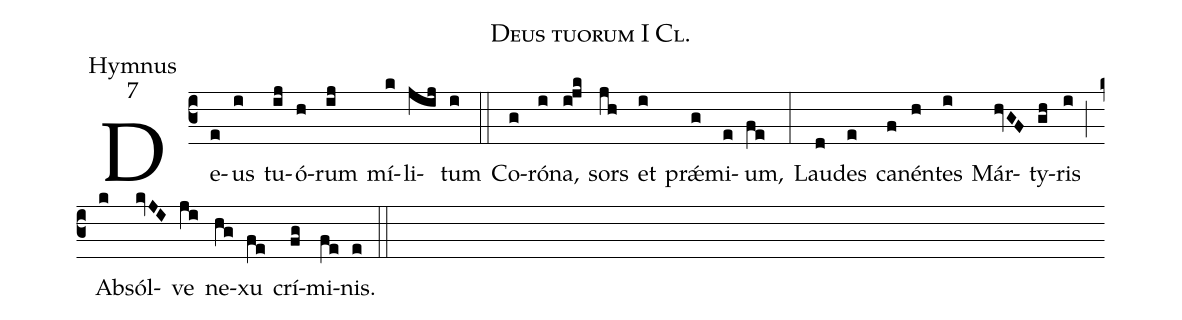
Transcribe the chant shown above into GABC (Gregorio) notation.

name:Deus tuorum I Cl.;
office-part:Hymnus;
mode:7;
%%
(c3) De(e)us(i) tu(ij)ó(h)rum(ij) mí(k)li(jij)tum(i) (::)
Co(g)ró(i)na,(i!jk) sors(jh) et(i) pr{<sp>'ae</sp>}(g)mi(e)um,(fe) (:)
Lau(d)des(e) ca(f)nén(h)tes(i) Már(hvGF)ty(gh)ris(i) (;) Ab(k)sól(kvJI)ve(ji) ne(hg)xu(fe) crí(fg)mi(fe)nis.(e) (::)
